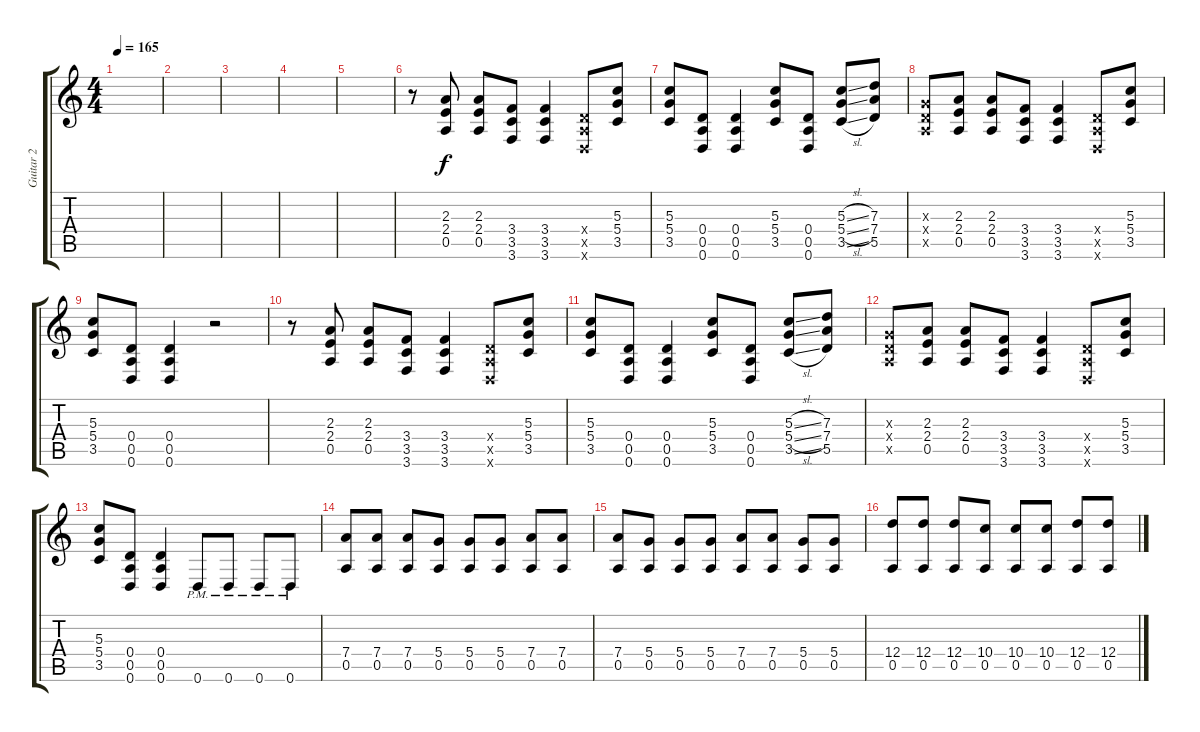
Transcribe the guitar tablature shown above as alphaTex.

\track ("Guitar 2" "Guitar 2") {instrument distortionguitar}
\staff {score tabs}
\tuning (E4 B3 G3 D3 A2 D2) {hide}
\ts (4 4)
\tempo 165
\clef g2
\ks c
|
|
|
|
|
r.8 (2.3 2.4 0.5).8 (2.3 2.4 0.5).8 (3.4 3.5 3.6).8 (3.4 3.5 3.6).4 (0.4{x} 0.5{x} 0.6{x}).8 (5.3 5.4 3.5).8 |
(5.3 5.4 3.5).8 (0.4 0.5 0.6).8 (0.4 0.5 0.6).4 (5.3 5.4 3.5).8 (0.4 0.5 0.6).8 (5.3{sl} 5.4{sl} 3.5{sl}).8 (7.3 7.4 5.5).8 |
(0.3{x} 0.4{x} 0.5{x}).8 (2.3 2.4 0.5).8 (2.3 2.4 0.5).8 (3.4 3.5 3.6).8 (3.4 3.5 3.6).4 (0.4{x} 0.5{x} 0.6{x}).8 (5.3 5.4 3.5).8 |
(5.3 5.4 3.5).8 (0.4 0.5 0.6).8 (0.4 0.5 0.6).4 r.2 |
r.8 (2.3 2.4 0.5).8 (2.3 2.4 0.5).8 (3.4 3.5 3.6).8 (3.4 3.5 3.6).4 (0.4{x} 0.5{x} 0.6{x}).8 (5.3 5.4 3.5).8 |
(5.3 5.4 3.5).8 (0.4 0.5 0.6).8 (0.4 0.5 0.6).4 (5.3 5.4 3.5).8 (0.4 0.5 0.6).8 (5.3{sl} 5.4{sl} 3.5{sl}).8 (7.3 7.4 5.5).8 |
(0.3{x} 0.4{x} 0.5{x}).8 (2.3 2.4 0.5).8 (2.3 2.4 0.5).8 (3.4 3.5 3.6).8 (3.4 3.5 3.6).4 (0.4{x} 0.5{x} 0.6{x}).8 (5.3 5.4 3.5).8 |
(5.3 5.4 3.5).8 (0.4 0.5 0.6).8 (0.4 0.5 0.6).4 0.6{pm}.8 0.6{pm}.8 0.6{pm}.8 0.6{pm}.8 |
(7.4 0.5).8 (7.4 0.5).8 (7.4 0.5).8 (5.4 0.5).8 (5.4 0.5).8 (5.4 0.5).8 (7.4 0.5).8 (7.4 0.5).8 |
(7.4 0.5).8 (5.4 0.5).8 (5.4 0.5).8 (5.4 0.5).8 (7.4 0.5).8 (7.4 0.5).8 (5.4 0.5).8 (5.4 0.5).8 |
(12.4 0.5).8 (12.4 0.5).8 (12.4 0.5).8 (10.4 0.5).8 (10.4 0.5).8 (10.4 0.5).8 (12.4 0.5).8 (12.4 0.5).8
